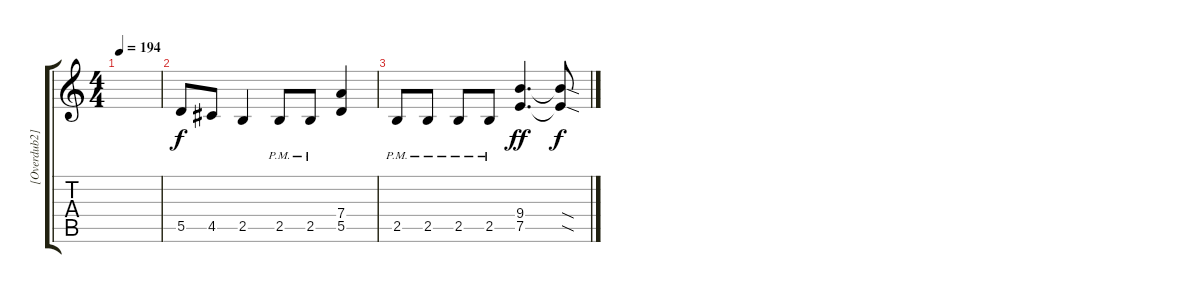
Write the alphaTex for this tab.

\track ("[Overdub2]" "[Overdub2]") {instrument distortionguitar}
\staff {score tabs}
\tuning (E4 B3 G3 D3 A2 E2) {hide}
\ts (4 4)
\tempo 194
\clef g2
\ks c
|
5.5.8 4.5.8 2.5.4 2.5{pm}.8 2.5{pm}.8 (7.4 5.5).4 |
2.5{pm}.8 2.5{pm}.8 2.5{pm}.8 2.5{pm}.8 (9.4 7.5).4{d dy ff} (9.4{sod t} 7.5{sod t}).8{dy f}
